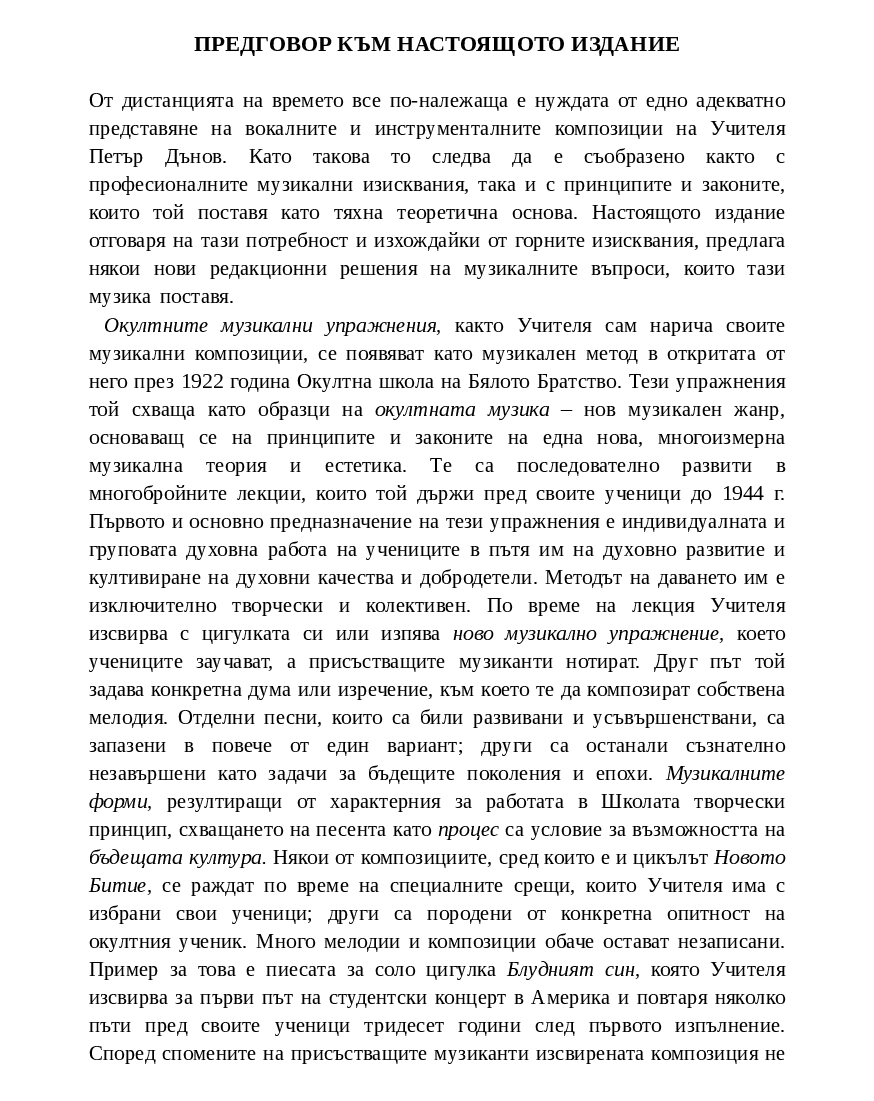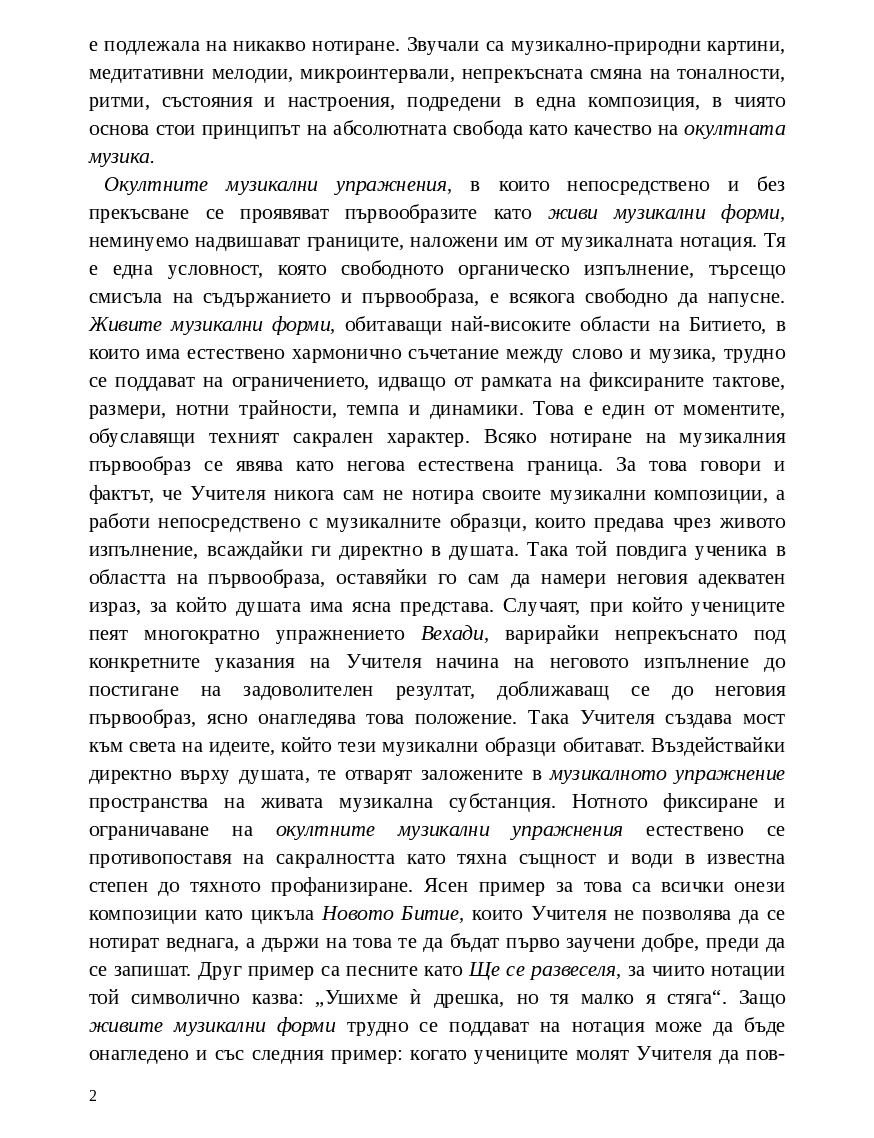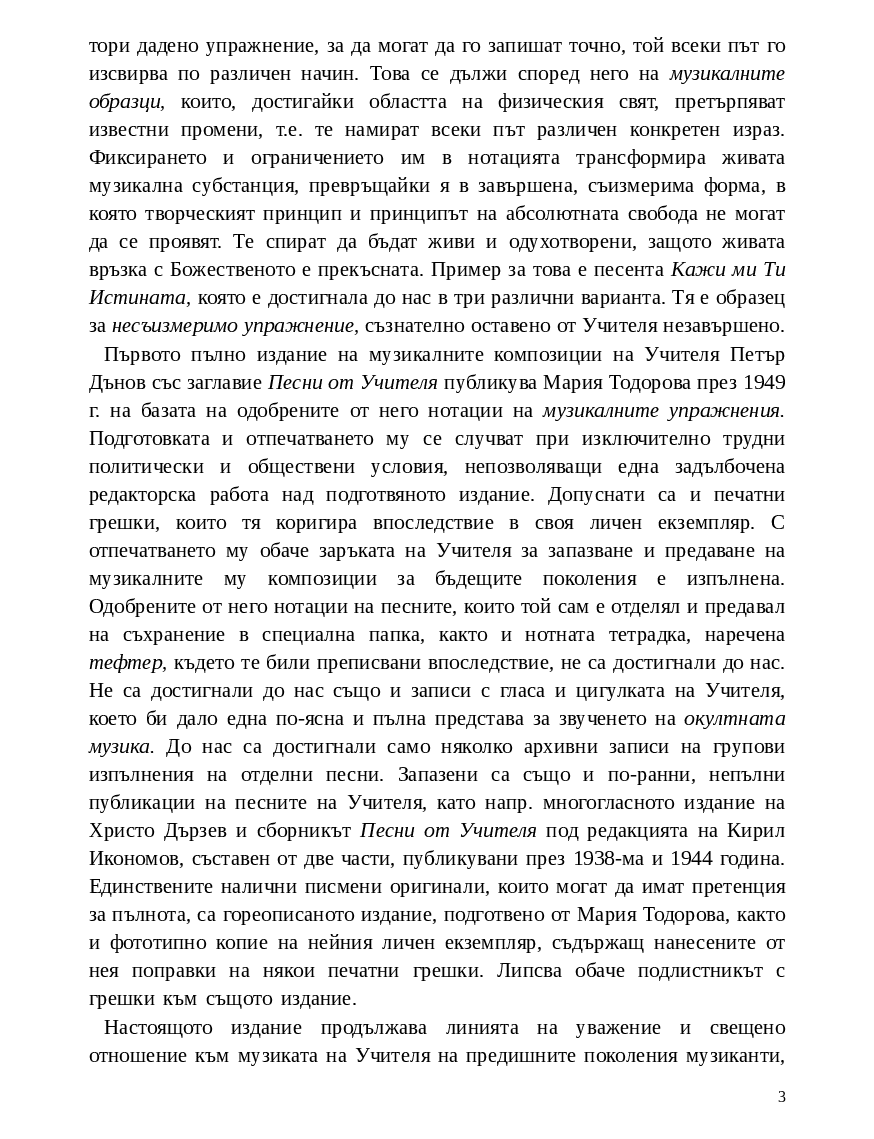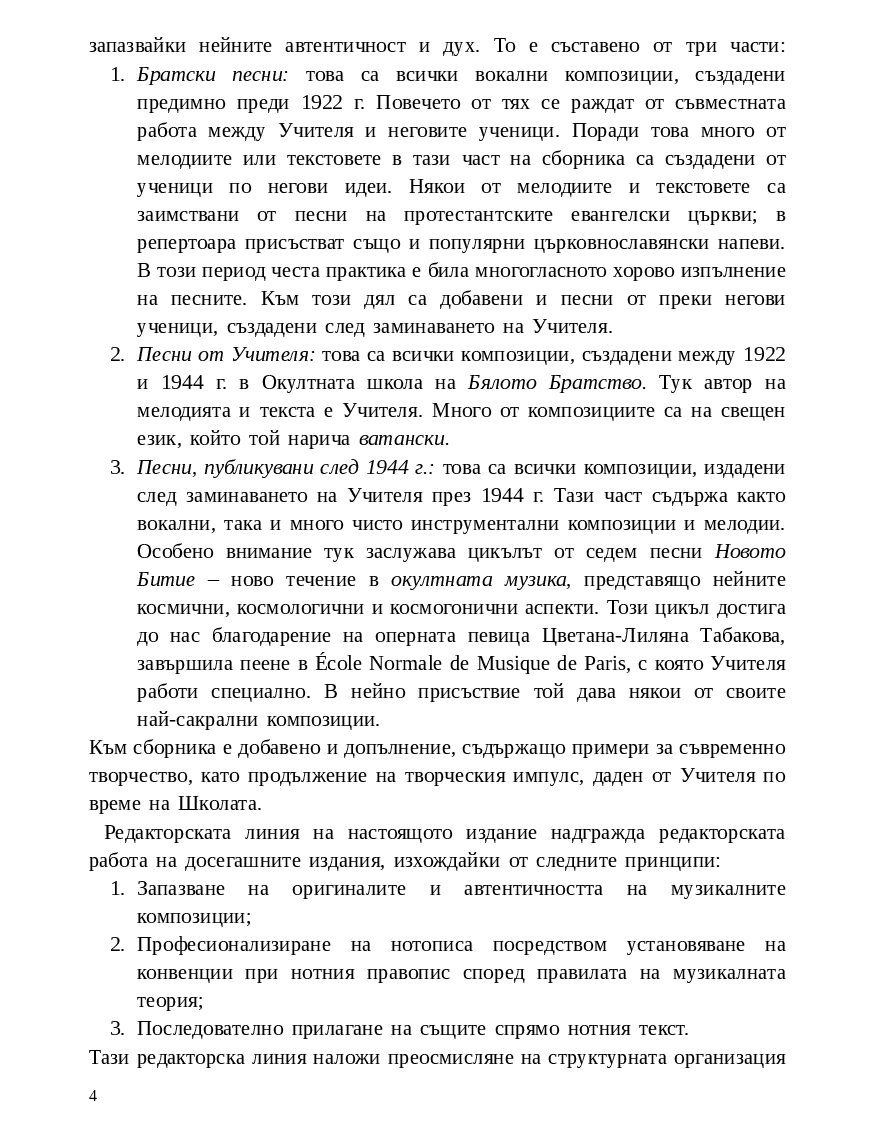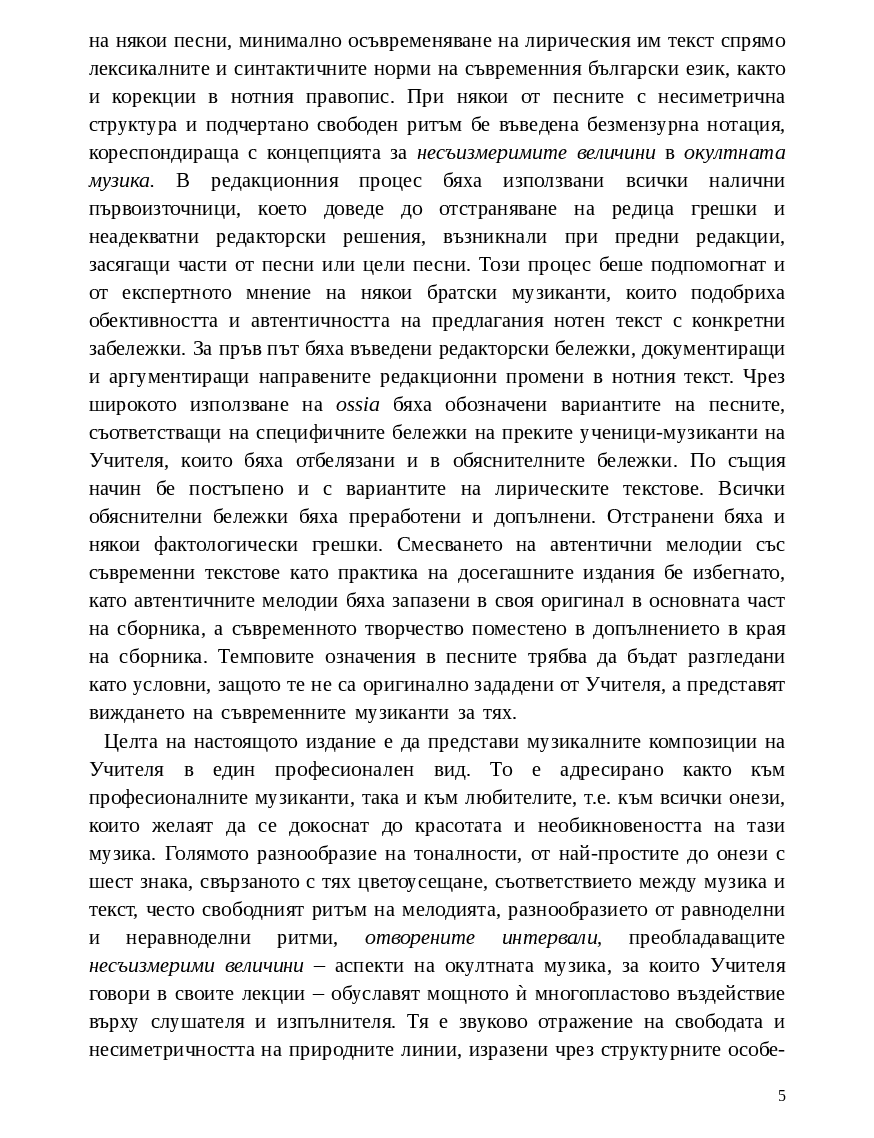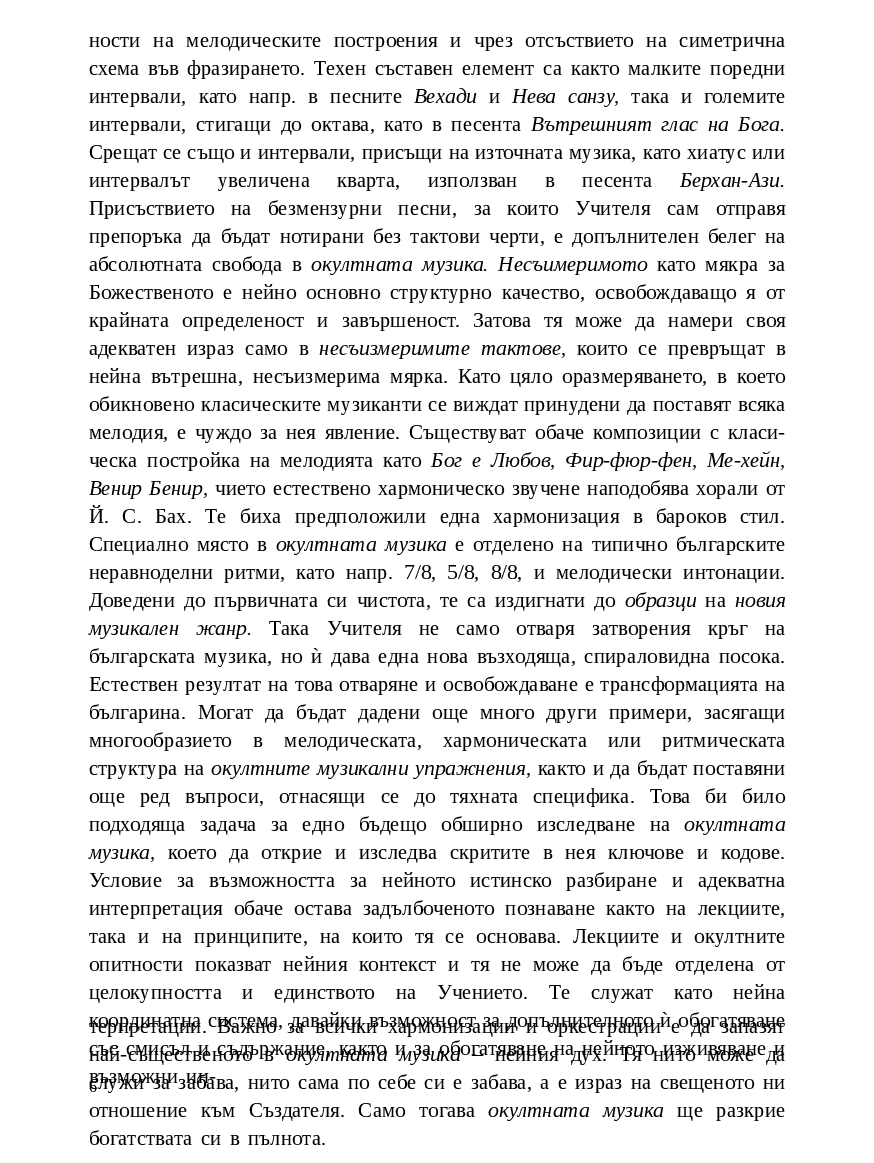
\version "2.24.4"

% include paper part and global functions
\include "include/globals.ily"

\bookpart {
  \paper {
    print-all-headers = ##f
    print-page-number = ##t
    print-first-page-number = ##f

    % put page numbers on the bottom
    oddHeaderMarkup = \markup ""
    evenHeaderMarkup = \markup ""
    oddFooterMarkup = \markup
    \fill-line {
      ""
      \if \should-print-page-number \fromproperty #'page:page-number-string
    }
    evenFooterMarkup = \markup
    \fill-line {
      \if \should-print-page-number \fromproperty #'page:page-number-string
      ""
    }

    left-margin = 1.5\cm
    right-margin = 1.5\cm
    top-margin = 1.6\cm
    bottom-margin = 1.2\cm
    ragged-bottom = ##t % do not spread the staves to fill the whole vertical space


  }

  \tocItem \markup "Предговор към настоящото издание"
  \markup \fontsize  #+3 { \fill-line \bold {"ПРЕДГОВОР КЪМ НАСТОЯЩОТО ИЗДАНИЕ"} }



  \markup \fontsize #+2.5 {
    \vspace #1.5  \override #'(baseline-skip . 2.7)


    \justify {

      От дистанцията на времето все по-належаща е нуждата от едно адекватно представяне на вокалните и инструменталните композиции на Учителя Петър Дънов. Като такова то следва да е съобразено както с професионалните музикални изисквания, така и с принципите и законите, които той поставя като тяхна теоретична основа. Настоящото издание отговаря на тази потребност и изхождайки от горните изисквания, предлага някои нови редакционни решения на музикалните въпроси, които тази музика поставя.

    }
  }

  \markup \fontsize #+2.5 {
    \vspace #0.6  \override #'(baseline-skip . 2.7)
    \justify {
      \hspace #1.5

      \italic {Окултните} \italic {музикални} \italic {упражнения,} както Учителя сам нарича своите музикални композиции, се появяват като музикален метод в откритата от него през 1922 година Окултна школа на Бялото Братство. Тези упражнения той схваща като образци на \italic {окултната} \italic {музика} – нов музикален жанр, основаващ се на принципите и законите на една нова, многоизмерна музикална теория и естетика. Те са последователно развити в многобройните лекции, които той държи пред своите ученици до 1944 г. Първото и основно предназначение на тези упражнения е индивидуалната и груповата духовна работа на учениците в пътя им на духовно развитие и култивиране на духовни качества и добродетели. Методът на даването им е изключително творчески и колективен. По време на лекция Учителя изсвирва с цигулката си или изпява \italic {ново} \italic {музикално} \italic {упражнение,} което учениците заучават, а присъстващите музиканти нотират. Друг път той задава конкретна дума или  изречение, към което те да композират собствена мелодия. Отделни песни, които са били развивани и усъвършенствани, са запазени в повече от един вариант; други са останали съзнателно незавършени като задачи за бъдещите поколения и епохи. \italic {Музикалните} \italic {форми,} резултиращи от характерния за работата в Школата творчески принцип, схващането на песента като \italic {процес} са условие за възможността на \italic {бъдещата} \italic {култура.} Някои от композициите, сред които е и цикълът \italic {Новото} \italic {Битие,} се раждат по време на специалните срещи, които Учителя има с избрани свои ученици; други са породени от конкретна опитност на окултния ученик. Много мелодии и композиции обаче остават незаписани.  Пример за това е пиесата за соло цигулка \italic {Блудният} \italic {син,} която Учителя изсвирва за първи път на студентски концерт в Америка и повтаря няколко пъти пред своите ученици тридесет години след първото изпълнение. Според спомените на присъстващите музиканти изсвирената композиция не

    }
  }

  \markup \fontsize #+2.5 {
    \override #'(baseline-skip . 2.7)
    \justify {
      е подлежала на никакво нотиране. Звучали са музикално-природни картини, медитативни мелодии, микроинтервали, непрекъсната смяна на тоналности, ритми, състояния и настроения, подредени в една композиция, в чиято основа стои принципът на абсолютната свобода като качество на \italic{окултната} \italic {музика.}
    }
  }

  \markup \fontsize #+2.5 {
    \vspace #0.6  \override #'(baseline-skip . 2.7)
    \justify {
      \hspace #1.5

      \italic{Окултните} \italic{музикални} \italic{упражнения,} в които непосредствено и без прекъсване се проявяват първообразите като \italic{живи} \italic{музикални} \italic{форми,} неминуемо надвишават границите, наложени им от музикалната нотация. Тя е една условност, която свободното органическо изпълнение, търсещо смисъла на съдържанието и първообраза, е всякога свободно да напусне.  \italic{Живите} \italic{музикални} \italic{форми,} обитаващи най-високите области на Битието, в които има естествено хармонично съчетание между слово и музика, трудно се поддават на ограничението, идващо от рамката на фиксираните тактове, размери, нотни трайности, темпа и динамики. Това е един от моментите, обуславящи техният сакрален характер. Всяко нотиране на музикалния първообраз се явява като негова естествена граница. За това говори и фактът, че Учителя никога сам не нотира своите музикални композиции, а работи непосредствено с  музикалните образци, които предава чрез живото изпълнение, всаждайки ги директно в душата. Така той  повдига ученика в областта на първообраза, оставяйки го сам да намери неговия адекватен израз, за който душата има ясна представа. Случаят, при който учениците пеят многократно упражнението \italic{Вехади,} варирайки непрекъснато под конкретните указания на Учителя начина на неговото изпълнение до постигане на задоволителен резултат, доближаващ се до неговия първообраз, ясно онагледява това положение. Така Учителя създава мост към света на идеите, който тези музикални образци обитават. Въздействайки директно върху душата, те отварят заложените в \italic{музикалното} \italic{упражнение} пространства на живата музикална субстанция. Нотното фиксиране и ограничаване на \italic{окултните} \italic{музикални} \italic{упражнения} естествено се противопоставя на сакралността като тяхна същност и води в известна степен до тяхното профанизиране. Ясен пример за това са всички онези композиции като цикъла \italic{Новото} \italic{Битие,} които Учителя не позволява да се нотират веднага, а държи на това те да бъдат първо заучени добре, преди да се запишат. Друг пример са песните като \italic{Ще} \italic{се }\italic{развеселя,} за чиито нотации той символично казва: „Ушихме ѝ дрешка, но тя малко я стяга“. Защо \italic{живите} \italic{музикални} \italic{форми} трудно се поддават на нотация може да бъде онагледено и със следния пример: когато учениците молят Учителя да пов-

    }
  }

  \markup \fontsize #+2.5 {
    \override #'(baseline-skip . 2.7)
    \justify {
      тори дадено упражнение, за да могат да го запишат точно, той всеки път го изсвирва по различен начин. Това се дължи според него на  \italic{музикалните} \italic{образци,} които, достигайки областта на физическия свят, претърпяват известни промени, т.е. те намират всеки път различен конкретен израз. Фиксирането и ограничението им в нотацията трансформира живата музикална субстанция, превръщайки я в завършена, съизмерима форма, в която творческият принцип и принципът на абсолютната свобода не могат да се проявят. Те спират да бъдат живи и одухотворени, защото живата връзка с Божественото е прекъсната. Пример за това е песента \italic{Кажи} \italic{ми} \italic{Ти} \italic{Истината,} която е достигнала до нас в три различни варианта. Тя е образец за \italic{несъизмеримо упражнение,} съзнателно оставено от Учителя незавършено.
    }
  }

  \markup \fontsize #+2.5 {
    \vspace #0.6  \override #'(baseline-skip . 2.7)
    \justify {
      \hspace #1.5
      Първото пълно издание на музикалните композиции на Учителя Петър Дънов със заглавие \italic {Песни} \italic {от} \italic {Учителя} публикува Мария Тодорова през 1949 г. на базата на одобрените от него нотации на \italic {музикалните} \italic {упражнения.} Подготовката и отпечатването му се случват при изключително трудни политически и обществени условия, непозволяващи една задълбочена редакторска работа над подготвяното издание. Допуснати са и печатни грешки, които тя коригира впоследствие в своя личен екземпляр. С отпечатването му обаче заръката на Учителя за запазване и предаване на музикалните му композиции за бъдещите поколения е изпълнена. Одобрените от него нотации на песните, които той сам е отделял и предавал на съхранение в специална папка, както и нотната тетрадка, наречена \italic {тефтер,} където те били преписвани впоследствие, не са достигнали до нас. Не са достигнали до нас също и записи с гласа и цигулката на Учителя, което би дало една по-ясна и пълна представа за звученето на \italic {окултната} \italic {музика.} До нас са достигнали само няколко архивни записи на групови изпълнения на отделни песни. Запазени са също и по-ранни, непълни публикации на песните на Учителя, като напр. многогласното издание на Христо Дързев и сборникът \italic {Песни} \italic {от} \italic {Учителя} под редакцията на Кирил Икономов, съставен от две части, публикувани през 1938-ма и 1944 година. Единствените налични писмени оригинали, които могат да имат претенция за пълнота, са гореописаното издание, подготвено от Мария Тодорова, както и фототипно копие на нейния личен екземпляр, съдържащ нанесените от нея поправки на някои печатни грешки. Липсва обаче подлистникът с грешки към същото издание.
    }
  }

  \markup \fontsize #+2.5 {
    \vspace #0.6  \override #'(baseline-skip . 2.7)
    \justify {
      \hspace #1.5
      Настоящото издание продължава линията на уважение и свещено отношение към музиката на Учителя на предишните поколения музиканти,
    }
  }


  \markup \fontsize #+2.5 {
    \vspace #0.5  \override #'(baseline-skip . 2.7)
    \justify {
      \justify-line {запазвайки нейните автентичност и дух. То е съставено от три части:}
    }
  }


  \markup \override #'(line-width . 62.5) \fontsize  #+2.5 {
    \override #'(baseline-skip . 2.7) \column {
      "    1."
    }
    \hspace #0.5
    \vspace #0.6  \override #'(baseline-skip . 2.7) \column {
      \justify {
        \italic {Братски песни: } това са всички вокални композиции, създадени предимно преди 1922 г. Повечето от тях се раждат от съвместната работа между Учителя и неговите ученици. Поради това много от мелодиите или текстовете в тази част на сборника са създадени от ученици по негови идеи. Някои от мелодиите и текстовете са заимствани от песни на протестантските евангелски църкви; в репертоара присъстват също и популярни църковнославянски напеви. В този период честа практика е била многогласното хорово изпълнение на песните. Към този дял са добавени и песни от преки негови ученици, създадени след заминаването на Учителя.
      }
    }
  }

  \markup \override #'(line-width . 62.5) \fontsize  #+2.5 {
    \vspace #0.6  \override #'(baseline-skip . 2.7) \column {
      "    2."
    }
    \hspace #0.5
    \override #'(baseline-skip . 2.7) \column {
      \justify {
        \italic { Песни от Учителя: } това са всички композиции, създадени между 1922 и 1944 г. в Окултната школа на \italic {Бялото}
        \italic {Братство.} Тук автор на мелодията и текста е Учителя. Много от композициите са на свещен език, който той
        нарича \italic {ватански.}
      }
    }
  }

  \markup \override #'(line-width . 62.5) \fontsize  #+2.5 {
    \vspace #0.6  \override #'(baseline-skip . 2.7) \column {
      "    3."
    }
    \hspace #0.5
    \override #'(baseline-skip . 2.7) \column {
      \justify {
        \italic {Песни, публикувани след 1944 г.:  } това са всички композиции, издадени след заминаването на Учителя през 1944 г.
        Тази част съдържа както вокални, така и много чисто инструментални композиции и мелодии. Особено внимание тук
        заслужава цикълът от седем песни \italic {Новото} \italic{Битие} – ново течение в \italic {окултната} \italic {музика,} представящо нейните космични, космологични и космогонични аспекти. Този цикъл достига до нас благодарение на оперната певица Цветана-Лиляна Табакова, завършила пеене в École Normale de Musique de Paris, с която Учителя работи специално. В нейно присъствие той дава някои от своите най-сакрални композиции.
      }
    }
  }

  \markup \fontsize #+2.5 {
    \vspace #0.6  \override #'(baseline-skip . 2.7)
    \justify {
      Към сборника е добавено и допълнение, съдържащо примери за съвременно творчество, като продължение на творческия импулс, даден от Учителя по време на Школата.
    }
  }

  \markup \fontsize #+2.5 {
    \vspace #0.6  \override #'(baseline-skip . 2.7)
    \justify {
      \hspace #1.5
      Редакторската линия на настоящото издание надгражда редакторската работа на досегашните издания, изхождайки
      от следните принципи:
    }
  }

  \markup \override #'(line-width . 62.5) \fontsize  #+2.5 {
    \vspace #0.6  \override #'(baseline-skip . 2.7) \column {
      "    1."
    }
    \hspace #0.5
    \override #'(baseline-skip . 2.7) \column {
      \justify {
        Запазване на оригиналите и автентичността на музикалните композиции;
      }
    }
  }

  \markup \override #'(line-width . 62.5) \fontsize  #+2.5 {
    \vspace #0.6  \override #'(baseline-skip . 2.7) \column {
      "    2."
    }
    \hspace #0.5
    \override #'(baseline-skip . 2.7) \column {
      \justify {
        Професионализиране на нотописа посредством установяване на конвенции при нотния правопис според правилата на музикалната теория;
      }
    }
  }


  \markup \override #'(line-width . 62.5) \fontsize  #+2.5 {
    \vspace #0.6 \override #'(baseline-skip . 2.7) \column {
      "    3."
    }
    \hspace #0.5
    \override #'(baseline-skip . 2.7) \column {
      \justify {
        Последователно прилагане на същите спрямо нотния текст.
      }
    }
  }
  \markup \fontsize #+2.5 {
    \vspace #0.6 \override #'(baseline-skip . 2.7)
    \justify {Тази редакторска линия наложи преосмисляне на структурната организация}
  }
  \markup \fontsize #+2.5 {
    \override #'(baseline-skip . 2.7)
    \justify {
      на някои песни, минимално осъвременяване на лирическия им текст спрямо лексикалните и синтактичните норми на съвременния български език, както и корекции в нотния правопис. При някои от песните с несиметрична структура и подчертано свободен ритъм бе въведена безмензурна нотация, кореспондираща с концепцията за \italic"несъизмеримите" \italic"величини" в \italic"окултната" \italic"музика." В редакционния процес бяха използвани всички налични първоизточници, което доведе до отстраняване на редица грешки и неадекватни редакторски решения, възникнали при предни редакции, засягащи части от песни или цели песни. Този процес беше подпомогнат и от експертното мнение на някои братски музиканти, които подобриха обективността и автентичността на предлагания нотен текст с конкретни забележки. За пръв път бяха въведени редакторски бележки, документиращи и аргументиращи направените редакционни промени в нотния текст. Чрез широкото използване на \italic {ossia} бяха обозначени вариантите на песните, съответстващи на специфичните бележки на преките ученици-музиканти на Учителя, които бяха отбелязани и в обяснителните бележки. По същия начин бе постъпено и с вариантите на лирическите текстове. Всички обяснителни бележки бяха преработени и допълнени. Отстранени бяха и някои фактологически грешки. Смесването на автентични мелодии със съвременни текстове като практика на досегашните издания бе избегнато, като автентичните мелодии бяха запазени в своя оригинал в основната част на сборника, а съвременното творчество поместено в допълнението в края на сборника. Темповите означения в песните трябва да бъдат разгледани като условни, защото те не са оригинално зададени от Учителя, а представят виждането на съвременните музиканти за тях.
    }
  }

  \markup \fontsize #+2.5 {
    \vspace #0.6  \override #'(baseline-skip . 2.7)
    \justify {
      \hspace #1.5

      Целта на настоящото издание е да представи музикалните композиции на Учителя в един професионален вид. То е адресирано както към професионалните музиканти, така и към любителите, т.е. към всички онези, които желаят да се докоснат до красотата и необикновеността на тази музика. Голямото разнообразие на тоналности, от най-простите до онези с шест знака, свързаното с тях цветоусещане, съответствието между музика и текст, често свободният ритъм на мелодията, разнообразието от равноделни и неравноделни ритми, \italic {отворените} \italic {интервали,} преобладаващите \italic {несъизмерими} \italic {величини} – аспекти на окултната музика, за които Учителя говори в своите лекции – обуславят мощното ѝ многопластово въздействие върху слушателя и изпълнителя. Тя е звуково отражение на свободата и несиметричността на природните линии, изразени чрез структурните особе-
    }
  }

  \markup \fontsize #+2.5 {
    \vspace #0.6  \override #'(baseline-skip . 2.7)
    \justify {

      ности на мелодическите построения и чрез отсъствието на симетрична схема във фразирането. Техен съставен елемент са както малките поредни интервали, като напр. в песните \italic {Вехади} и \italic {Нева санзу,} така и големите интервали, стигащи до октава, като в песента \italic {Вътрешният глас на Бога.} Срещат се също и интервали, присъщи на източната музика, като хиатус или интервалът увеличена кварта, използван в песента \italic {Берхан-Ази.} Присъствието на безмензурни песни, за които Учителя сам отправя препоръка да бъдат нотирани без тактови черти, е допълнителен белег на абсолютната свобода в \italic {окултната} \italic {музика.} \italic {Несъимеримото} като мякра за Божественото е нейнo основно структурно качество, освобождаващо я от крайната определеност и завършеност. Затова тя може да намери своя адекватен израз само в \italic {несъизмеримите} \italic {тактове,} които се превръщат в нейна вътрешна, несъизмерима мярка. Като цяло оразмеряването, в което обикновено класическите музиканти се виждат принудени да поставят всяка мелодия, е чуждо за нея явление. Съществуват обаче композиции с класи- ческа постройка на мелодията като \italic {Бог e Любов,} \italic {Фир-фюр-фен,} \italic {Ме-хейн,} \italic {Венир} \italic{ Бенир,} чието естествено  хармоническо звучене наподобява хорали от Й. С. Бах. Те биха предположили една хармонизация в бароков стил. Специално място в \italic {окултната} \italic {музика} е отделено на типично българските неравноделни ритми, като напр. 7/8, 5/8, 8/8, и мелодически интонации. Доведени до първичната си чистота, те са издигнати до \italic {образци} на \italic {новия} \italic {музикален} \italic {жанр.} Така Учителя не само отваря затворения кръг на българската музика, но ѝ дава една нова възходяща, спираловидна посока. Естествен резултат на това отваряне и освобождаване е трансформацията на българина. Могат да бъдат дадени още много други примери, засягащи многообразието в мелодическата, хармоническата или ритмическата структура на \italic {окултните} \italic {музикални} \italic {упражнения,} както и да бъдат поставяни още ред въпроси, отнасящи се до тяхната специфика. Това би било подходяща задача за едно бъдещо обширно изследване на \italic {окултната} \italic {музика,} което да открие и изследва скритите в нея ключове и кодове. Условие за възможността за нейното истинско разбиране и адекватна интерпретация обаче остава задълбоченото познаване както на лекциите, така и на принципите, на които тя се основава. Лекциите и окултните опитности показват нейния контекст и тя не може да бъде отделена от целокупността и единството на Учението. Те служат като нейна координатна система, давайки възможност за допълнителното ѝ обогатяване със смисъл и съдържание, както и за обогатяване на нейното изживяване и възможни ин-

    }
  }


  \markup \fontsize #+2.5 {
    \vspace #0.6  \override #'(baseline-skip . 2.7)
    \justify {

      терпретации. Важно за всички хармонизации и оркестрации е да запазят най-същественото в \italic {окултната} \italic {музика} – нейния дух. Тя нито може да служи за забава, нито сама по себе си е забава, а е израз на свещеното ни отношение към Създателя. Само тогава \italic {окултната} \italic {музика} ще разкрие богатствата си в пълнота.
    }
  }

  \markup \fontsize #+2.5 {
    \vspace #0.6  \override #'(baseline-skip . 2.7)
    \justify {
      \hspace #1.5 От името на целия издателски екип пожелаваме приятни индивидуални и колективни занимания с тази неземна, космична музика! Бог е Любов.
    }
  }

  \markup \fontsize #+3 \raise #0 \override #'(baseline-skip . 2.7) {
    \column {
      \line {"  "}
      \line {"  "}
      %\fill-line { "" ""  \italic {"Петър Ганев, София    "} }
      \fill-line { "" ""  \italic {"Мария Кирева   "} }
      \fill-line { "" ""  \italic {"Мюнхен, 2024 г."} }
    }
  }




} % bookpart